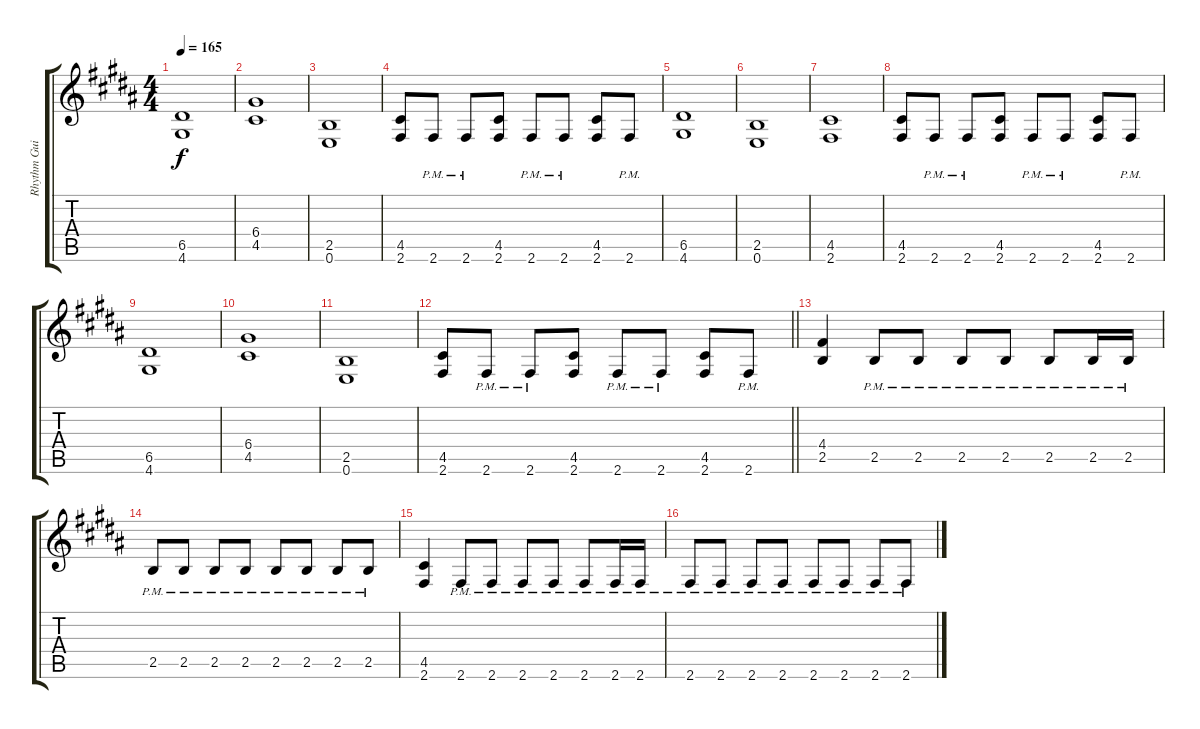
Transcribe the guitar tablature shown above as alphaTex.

\track ("Rhythm Guitar 2: Tapani Kangas" "Rhythm Gui") {instrument distortionguitar}
\staff {score tabs}
\tuning (E4 B3 G3 D3 A2 E2) {hide}
\ts (4 4)
\tempo 165
\clef g2
\ks g#minor
(6.5 4.6).1{dy f} |
(6.4 4.5).1 |
(2.5 0.6).1 |
(4.5 2.6).8 2.6{pm}.8 2.6{pm}.8 (4.5 2.6).8 2.6{pm}.8 2.6{pm}.8 (4.5 2.6).8 2.6{pm}.8 |
(6.5 4.6).1 |
(2.5 0.6).1 |
(4.5 2.6).1 |
(4.5 2.6).8 2.6{pm}.8 2.6{pm}.8 (4.5 2.6).8 2.6{pm}.8 2.6{pm}.8 (4.5 2.6).8 2.6{pm}.8 |
(6.5 4.6).1 |
(6.4 4.5).1 |
(2.5 0.6).1 |
\barLineRight lightlight
(4.5 2.6).8 2.6{pm}.8 2.6{pm}.8 (4.5 2.6).8 2.6{pm}.8 2.6{pm}.8 (4.5 2.6).8 2.6{pm}.8 |
\section ("" "")
(4.4 2.5).4 2.5{pm}.8 2.5{pm}.8 2.5{pm}.8 2.5{pm}.8 2.5{pm}.8 2.5{pm}.16 2.5{pm}.16 |
2.5{pm}.8 2.5{pm}.8 2.5{pm}.8 2.5{pm}.8 2.5{pm}.8 2.5{pm}.8 2.5{pm}.8 2.5{pm}.8 |
(4.5 2.6).4 2.6{pm}.8 2.6{pm}.8 2.6{pm}.8 2.6{pm}.8 2.6{pm}.8 2.6{pm}.16 2.6{pm}.16 |
2.6{pm}.8 2.6{pm}.8 2.6{pm}.8 2.6{pm}.8 2.6{pm}.8 2.6{pm}.8 2.6{pm}.8 2.6{pm}.8
